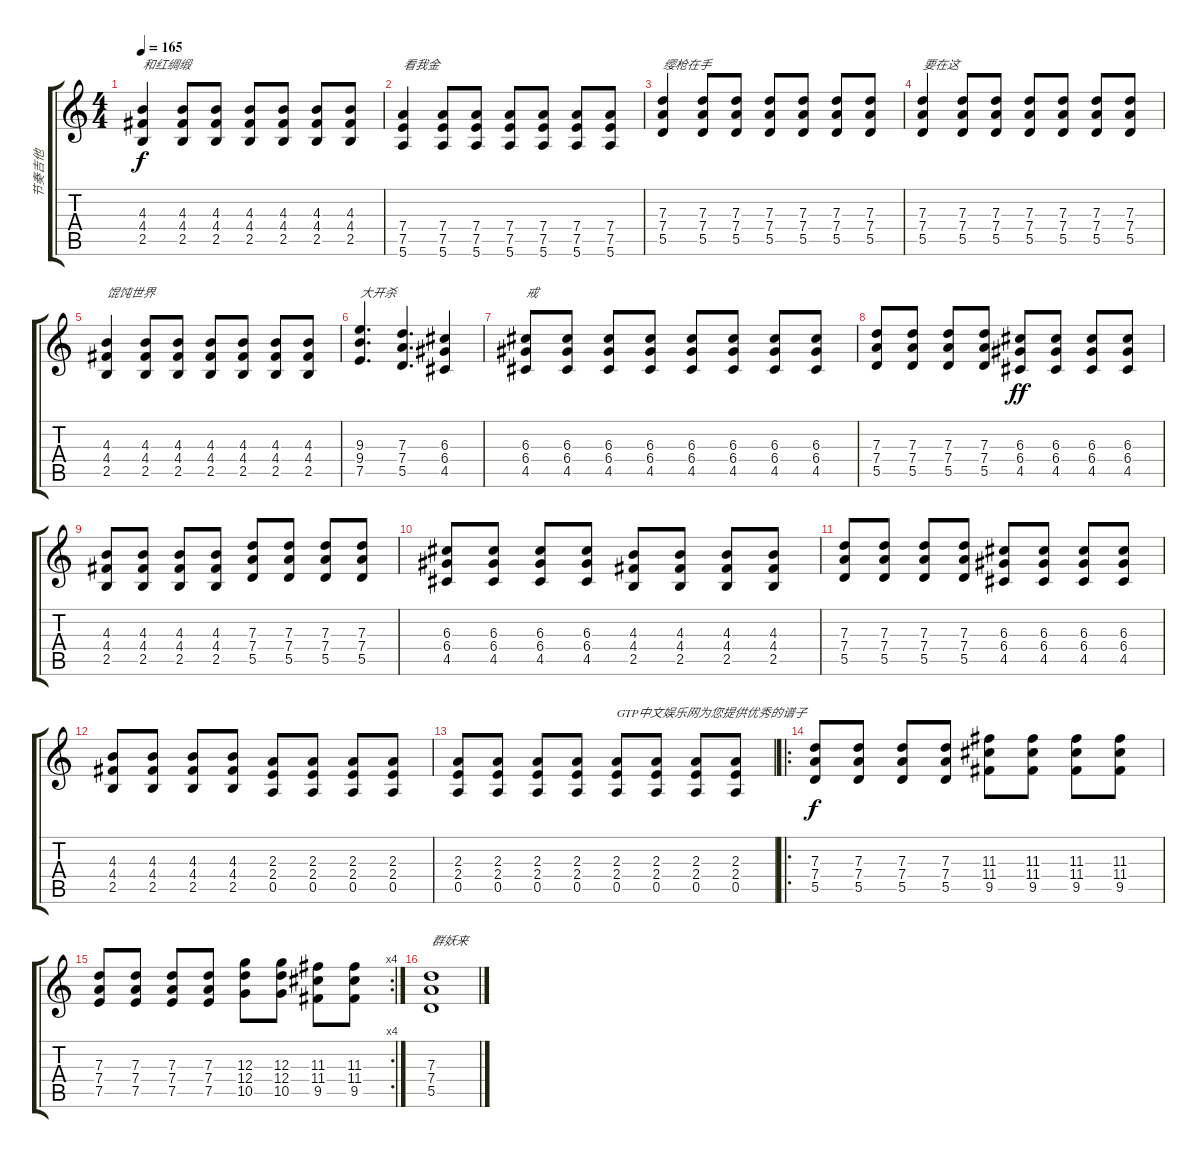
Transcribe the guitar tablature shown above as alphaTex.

\track ("节奏吉他" "节奏吉他") {instrument distortionguitar}
\staff {score tabs}
\tuning (E4 B3 G3 D3 A2 E2) {hide}
\ts (4 4)
\tempo 165
\clef g2
\ks c
(4.3 4.4 2.5).4{txt "和红绸缎" dy f} (4.3 4.4 2.5).8 (4.3 4.4 2.5).8 (4.3 4.4 2.5).8 (4.3 4.4 2.5).8 (4.3 4.4 2.5).8 (4.3 4.4 2.5).8 |
(7.4 7.5 5.6).4{txt "看我金"} (7.4 7.5 5.6).8 (7.4 7.5 5.6).8 (7.4 7.5 5.6).8 (7.4 7.5 5.6).8 (7.4 7.5 5.6).8 (7.4 7.5 5.6).8 |
(7.3 7.4 5.5).4{txt "缨枪在手"} (7.3 7.4 5.5).8 (7.3 7.4 5.5).8 (7.3 7.4 5.5).8 (7.3 7.4 5.5).8 (7.3 7.4 5.5).8 (7.3 7.4 5.5).8 |
(7.3 7.4 5.5).4{txt "要在这"} (7.3 7.4 5.5).8 (7.3 7.4 5.5).8 (7.3 7.4 5.5).8 (7.3 7.4 5.5).8 (7.3 7.4 5.5).8 (7.3 7.4 5.5).8 |
(4.3 4.4 2.5).4{txt "馄饨世界"} (4.3 4.4 2.5).8 (4.3 4.4 2.5).8 (4.3 4.4 2.5).8 (4.3 4.4 2.5).8 (4.3 4.4 2.5).8 (4.3 4.4 2.5).8 |
(9.3 9.4 7.5).4{d txt "大开杀"} (7.3 7.4 5.5).4{d} (6.3 6.4 4.5).4 |
(6.3 6.4 4.5).8{txt "戒"} (6.3 6.4 4.5).8 (6.3 6.4 4.5).8 (6.3 6.4 4.5).8 (6.3 6.4 4.5).8 (6.3 6.4 4.5).8 (6.3 6.4 4.5).8 (6.3 6.4 4.5).8 |
(7.3 7.4 5.5).8 (7.3 7.4 5.5).8 (7.3 7.4 5.5).8 (7.3 7.4 5.5).8 (6.3 6.4 4.5).8{dy ff} (6.3 6.4 4.5).8 (6.3 6.4 4.5).8 (6.3 6.4 4.5).8 |
(4.3 4.4 2.5).8 (4.3 4.4 2.5).8 (4.3 4.4 2.5).8 (4.3 4.4 2.5).8 (7.3 7.4 5.5).8 (7.3 7.4 5.5).8 (7.3 7.4 5.5).8 (7.3 7.4 5.5).8 |
(6.3 6.4 4.5).8 (6.3 6.4 4.5).8 (6.3 6.4 4.5).8 (6.3 6.4 4.5).8 (4.3 4.4 2.5).8 (4.3 4.4 2.5).8 (4.3 4.4 2.5).8 (4.3 4.4 2.5).8 |
(7.3 7.4 5.5).8 (7.3 7.4 5.5).8 (7.3 7.4 5.5).8 (7.3 7.4 5.5).8 (6.3 6.4 4.5).8 (6.3 6.4 4.5).8 (6.3 6.4 4.5).8 (6.3 6.4 4.5).8 |
(4.3 4.4 2.5).8 (4.3 4.4 2.5).8 (4.3 4.4 2.5).8 (4.3 4.4 2.5).8 (2.3 2.4 0.5).8 (2.3 2.4 0.5).8 (2.3 2.4 0.5).8 (2.3 2.4 0.5).8 |
(2.3 2.4 0.5).8 (2.3 2.4 0.5).8 (2.3 2.4 0.5).8 (2.3 2.4 0.5).8 (2.3 2.4 0.5).8{txt "GTP中文娱乐网为您提供优秀的谱子"} (2.3 2.4 0.5).8 (2.3 2.4 0.5).8 (2.3 2.4 0.5).8 |
\ro
(7.3 7.4 5.5).8{dy f} (7.3 7.4 5.5).8 (7.3 7.4 5.5).8 (7.3 7.4 5.5).8 (11.3 11.4 9.5).8 (11.3 11.4 9.5).8 (11.3 11.4 9.5).8 (11.3 11.4 9.5).8 |
\rc 4
(7.3 7.4 7.5).8 (7.3 7.4 7.5).8 (7.3 7.4 7.5).8 (7.3 7.4 7.5).8 (12.3 12.4 10.5).8 (12.3 12.4 10.5).8 (11.3 11.4 9.5).8 (11.3 11.4 9.5).8 |
(7.3 7.4 5.5).1{txt "群妖来"}
